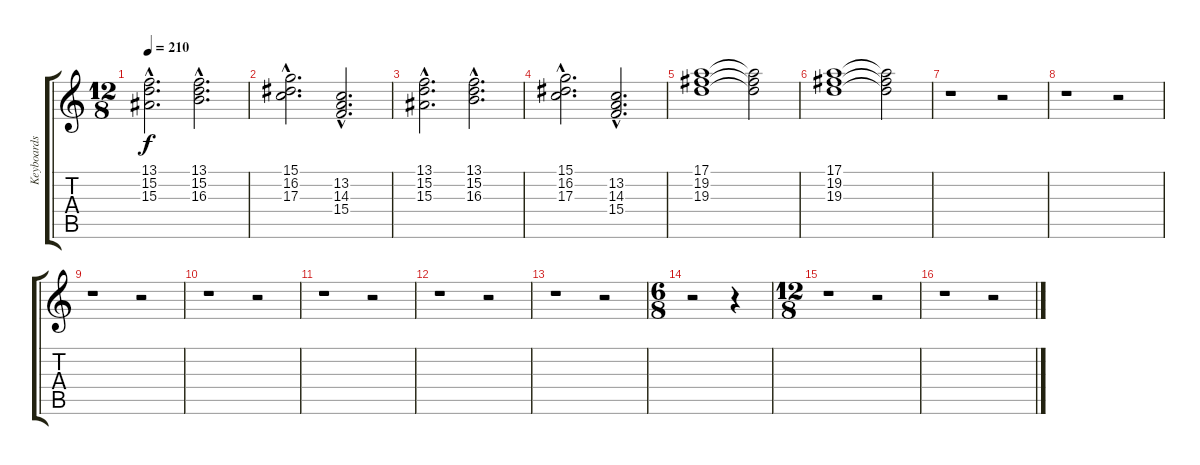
\track ("Keyboards" "Keyboards") {instrument churchorgan}
\staff {score tabs}
\tuning (E4 B3 G3 D3 A2 E2) {hide}
\ts (12 8)
\tempo 210
\clef g2
\ks c
(13.1{hac} 15.2{hac} 15.3{hac}).2{d dy f} (13.1{hac} 15.2{hac} 16.3{hac}).2{d} |
(15.1{hac} 16.2{hac} 17.3{hac}).2{d} (13.2{hac} 14.3{hac} 15.4{hac}).2{d} |
(13.1{hac} 15.2{hac} 15.3{hac}).2{d} (13.1{hac} 15.2{hac} 16.3{hac}).2{d} |
(15.1{hac} 16.2{hac} 17.3{hac}).2{d} (13.2{hac} 14.3{hac} 15.4{hac}).2{d} |
(17.1 19.2 19.3).1 (17.1{t} 19.2{t} 19.3{t}).2 |
(17.1 19.2 19.3).1 (17.1{t} 19.2{t} 19.3{t}).2 |
r.1 r.2 |
r.1 r.2 |
r.1 r.2 |
r.1 r.2 |
r.1 r.2 |
r.1 r.2 |
r.1 r.2 |
\ts (6 8)
r.2 r.4 |
\ts (12 8)
r.1 r.2 |
r.1 r.2
